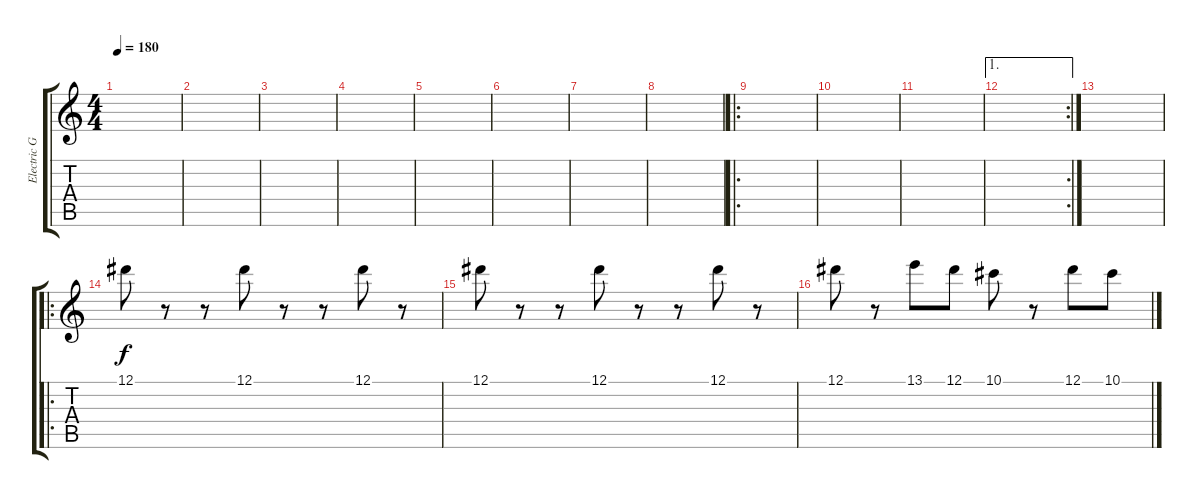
\track ("Electric Guitar" "Electric G") {instrument electricguitarclean}
\staff {score tabs}
\tuning (Eb4 Bb3 Gb3 Db3 Ab2 Db2) {hide}
\ts (4 4)
\tempo 180
\clef g2
\ks c
|
|
|
|
|
|
|
|
\ro
|
|
|
\ae 1
\rc 2
|
|
\ro
12.1.8 r.8 r.8 12.1.8 r.8 r.8 12.1.8 r.8 |
12.1.8 r.8 r.8 12.1.8 r.8 r.8 12.1.8 r.8 |
12.1.8 r.8 13.1.8 12.1.8 10.1.8 r.8 12.1.8 10.1.8
